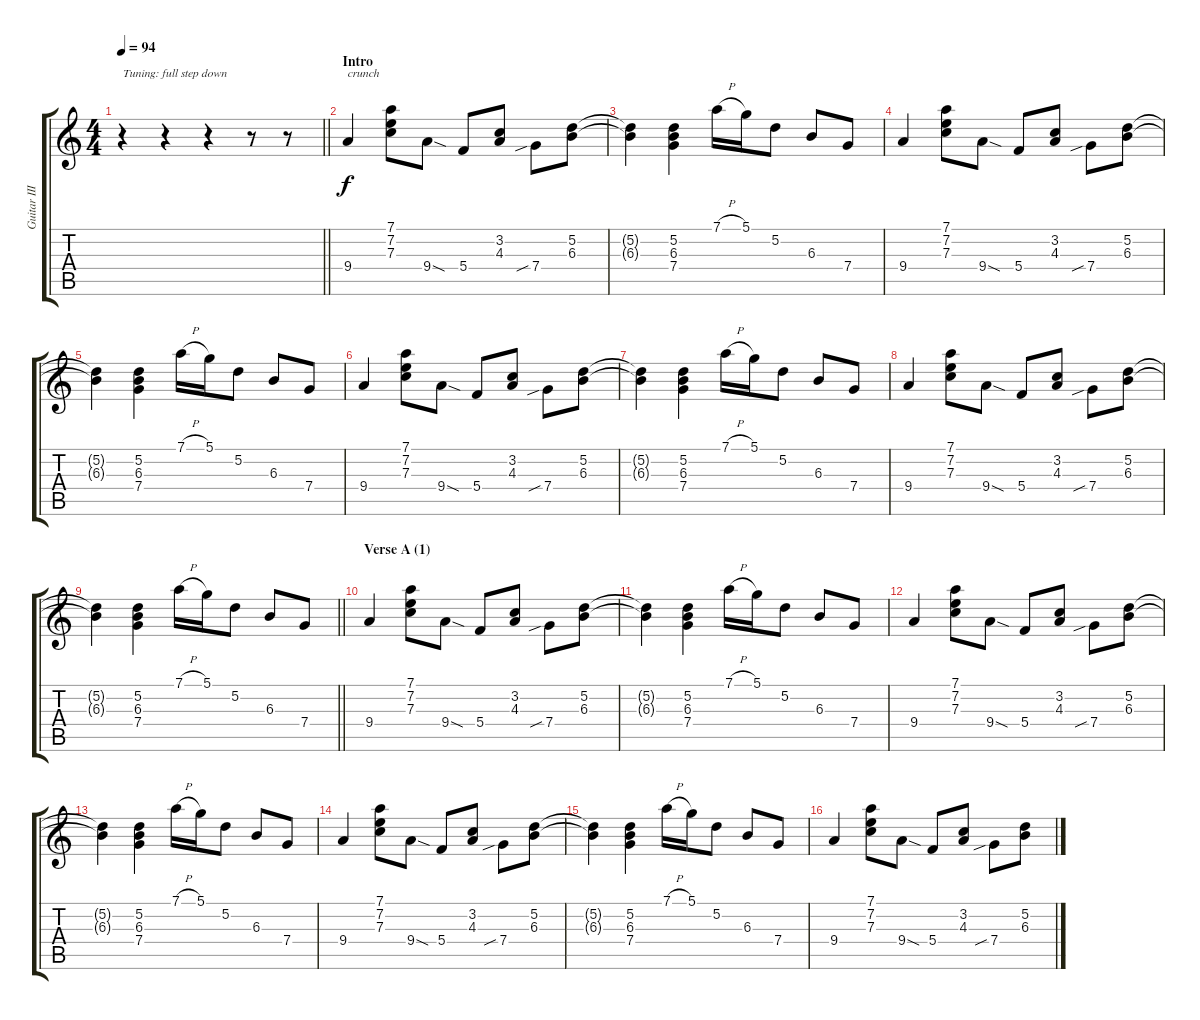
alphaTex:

\track ("Guitar III" "Guitar III") {instrument electricguitarclean}
\staff {score tabs}
\tuning (D4 A3 F3 C3 G2 D2) {hide}
\ts (4 4)
\tempo 94
\clef g2
\barLineRight lightlight
\ks aminor
r.4{txt "Tuning: full step down" dy f instrument electricguitarclean} r.4 r.4 r.8 r.8 |
\section ("" "Intro")
9.4.4{txt "crunch"} (7.1 7.2 7.3).8 9.4{sod}.8 5.4.8 (3.2 4.3).8 7.4{sib}.8 (5.2 6.3).8 |
(5.2{t} 6.3{t}).4 (5.2 6.3 7.4).4 7.1{h}.16 5.1.16 5.2.8 6.3.8 7.4.8 |
9.4.4 (7.1 7.2 7.3).8 9.4{sod}.8 5.4.8 (3.2 4.3).8 7.4{sib}.8 (5.2 6.3).8 |
(5.2{t} 6.3{t}).4 (5.2 6.3 7.4).4 7.1{h}.16 5.1.16 5.2.8 6.3.8 7.4.8 |
9.4.4 (7.1 7.2 7.3).8 9.4{sod}.8 5.4.8 (3.2 4.3).8 7.4{sib}.8 (5.2 6.3).8 |
(5.2{t} 6.3{t}).4 (5.2 6.3 7.4).4 7.1{h}.16 5.1.16 5.2.8 6.3.8 7.4.8 |
9.4.4 (7.1 7.2 7.3).8 9.4{sod}.8 5.4.8 (3.2 4.3).8 7.4{sib}.8 (5.2 6.3).8 |
\barLineRight lightlight
(5.2{t} 6.3{t}).4 (5.2 6.3 7.4).4 7.1{h}.16 5.1.16 5.2.8 6.3.8 7.4.8 |
\section ("" "Verse A (1)")
9.4.4 (7.1 7.2 7.3).8 9.4{sod}.8 5.4.8 (3.2 4.3).8 7.4{sib}.8 (5.2 6.3).8 |
(5.2{t} 6.3{t}).4 (5.2 6.3 7.4).4 7.1{h}.16 5.1.16 5.2.8 6.3.8 7.4.8 |
9.4.4 (7.1 7.2 7.3).8 9.4{sod}.8 5.4.8 (3.2 4.3).8 7.4{sib}.8 (5.2 6.3).8 |
(5.2{t} 6.3{t}).4 (5.2 6.3 7.4).4 7.1{h}.16 5.1.16 5.2.8 6.3.8 7.4.8 |
9.4.4 (7.1 7.2 7.3).8 9.4{sod}.8 5.4.8 (3.2 4.3).8 7.4{sib}.8 (5.2 6.3).8 |
(5.2{t} 6.3{t}).4 (5.2 6.3 7.4).4 7.1{h}.16 5.1.16 5.2.8 6.3.8 7.4.8 |
9.4.4 (7.1 7.2 7.3).8 9.4{sod}.8 5.4.8 (3.2 4.3).8 7.4{sib}.8 (5.2 6.3).8
